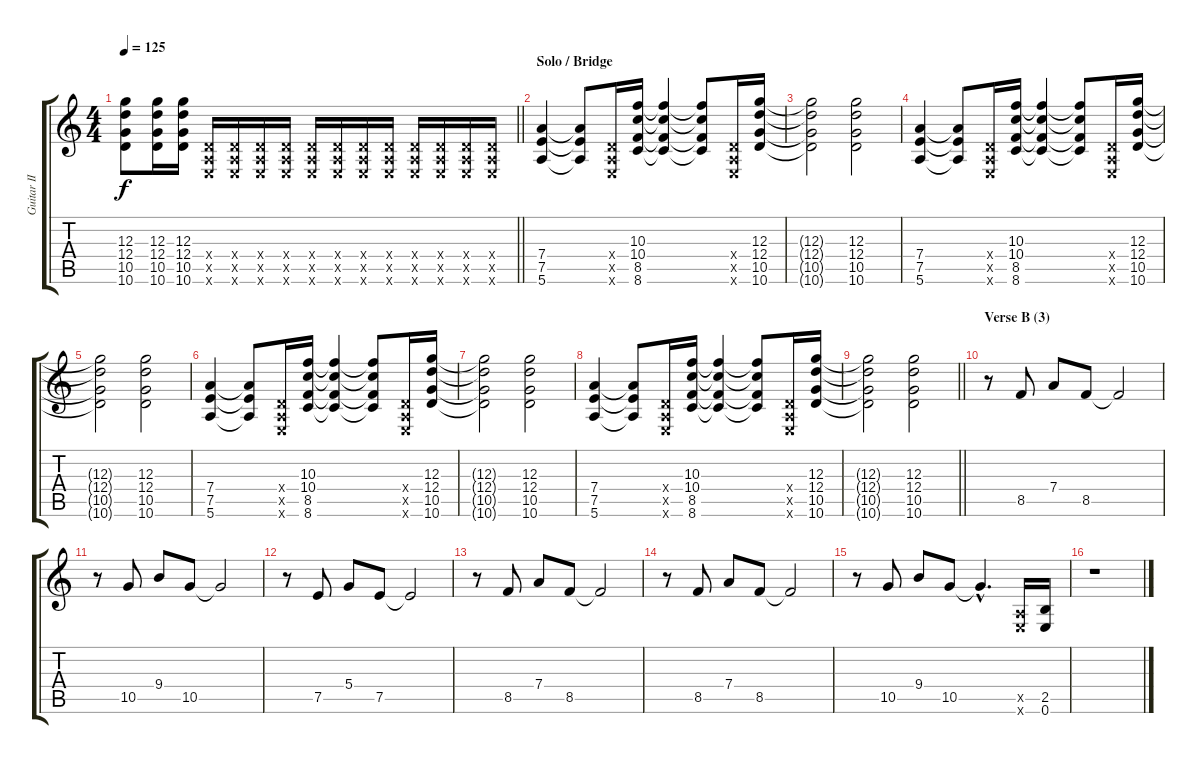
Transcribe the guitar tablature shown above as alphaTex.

\track ("Guitar II (Inoran)" "Guitar II ") {instrument distortionguitar}
\staff {score tabs}
\tuning (E4 B3 G3 D3 A2 E2) {hide}
\ts (4 4)
\tempo 125
\clef g2
\barLineRight lightlight
\ks c
(12.3 12.4 10.5 10.6).8{dy f} (12.3 12.4 10.5 10.6).16 (12.3 12.4 10.5 10.6).16 (0.4{x} 0.5{x} 0.6{x}).16 (0.4{x} 0.5{x} 0.6{x}).16 (0.4{x} 0.5{x} 0.6{x}).16 (0.4{x} 0.5{x} 0.6{x}).16 (0.4{x} 0.5{x} 0.6{x}).16 (0.4{x} 0.5{x} 0.6{x}).16 (0.4{x} 0.5{x} 0.6{x}).16 (0.4{x} 0.5{x} 0.6{x}).16 (0.4{x} 0.5{x} 0.6{x}).16 (0.4{x} 0.5{x} 0.6{x}).16 (0.4{x} 0.5{x} 0.6{x}).16 (0.4{x} 0.5{x} 0.6{x}).16 |
\section ("" "Solo / Bridge")
(7.4 7.5 5.6).4 (7.4{t} 7.5{t} 5.6{t}).8 (0.4{x} 0.5{x} 0.6{x}).16 (10.3 10.4 8.5 8.6).16 (10.3{t} 10.4{t} 8.5{t} 8.6{t}).4 (10.3{t} 10.4{t} 8.5{t} 8.6{t}).8 (0.4{x} 0.5{x} 0.6{x}).16 (12.3 12.4 10.5 10.6).16 |
(12.3{t} 12.4{t} 10.5{t} 10.6{t}).2 (12.3 12.4 10.5 10.6).2 |
(7.4 7.5 5.6).4 (7.4{t} 7.5{t} 5.6{t}).8 (0.4{x} 0.5{x} 0.6{x}).16 (10.3 10.4 8.5 8.6).16 (10.3{t} 10.4{t} 8.5{t} 8.6{t}).4 (10.3{t} 10.4{t} 8.5{t} 8.6{t}).8 (0.4{x} 0.5{x} 0.6{x}).16 (12.3 12.4 10.5 10.6).16 |
(12.3{t} 12.4{t} 10.5{t} 10.6{t}).2 (12.3 12.4 10.5 10.6).2 |
(7.4 7.5 5.6).4 (7.4{t} 7.5{t} 5.6{t}).8 (0.4{x} 0.5{x} 0.6{x}).16 (10.3 10.4 8.5 8.6).16 (10.3{t} 10.4{t} 8.5{t} 8.6{t}).4 (10.3{t} 10.4{t} 8.5{t} 8.6{t}).8 (0.4{x} 0.5{x} 0.6{x}).16 (12.3 12.4 10.5 10.6).16 |
(12.3{t} 12.4{t} 10.5{t} 10.6{t}).2 (12.3 12.4 10.5 10.6).2 |
(7.4 7.5 5.6).4 (7.4{t} 7.5{t} 5.6{t}).8 (0.4{x} 0.5{x} 0.6{x}).16 (10.3 10.4 8.5 8.6).16 (10.3{t} 10.4{t} 8.5{t} 8.6{t}).4 (10.3{t} 10.4{t} 8.5{t} 8.6{t}).8 (0.4{x} 0.5{x} 0.6{x}).16 (12.3 12.4 10.5 10.6).16 |
\barLineRight lightlight
(12.3{t} 12.4{t} 10.5{t} 10.6{t}).2 (12.3 12.4 10.5 10.6).2 |
\section ("" "Verse B (3)")
r.8 8.5.8 7.4.8 8.5.8 8.5{t}.2 |
r.8 10.5.8 9.4.8 10.5.8 10.5{t}.2 |
r.8 7.5.8 5.4.8 7.5.8 7.5{t}.2 |
r.8 8.5.8 7.4.8 8.5.8 8.5{t}.2 |
r.8 8.5.8 7.4.8 8.5.8 8.5{t}.2 |
r.8 10.5.8 9.4.8 10.5.8 10.5{hac t}.4{d} (0.5{x} 0.6{x}).16 (2.5 0.6).16 |
r.1
